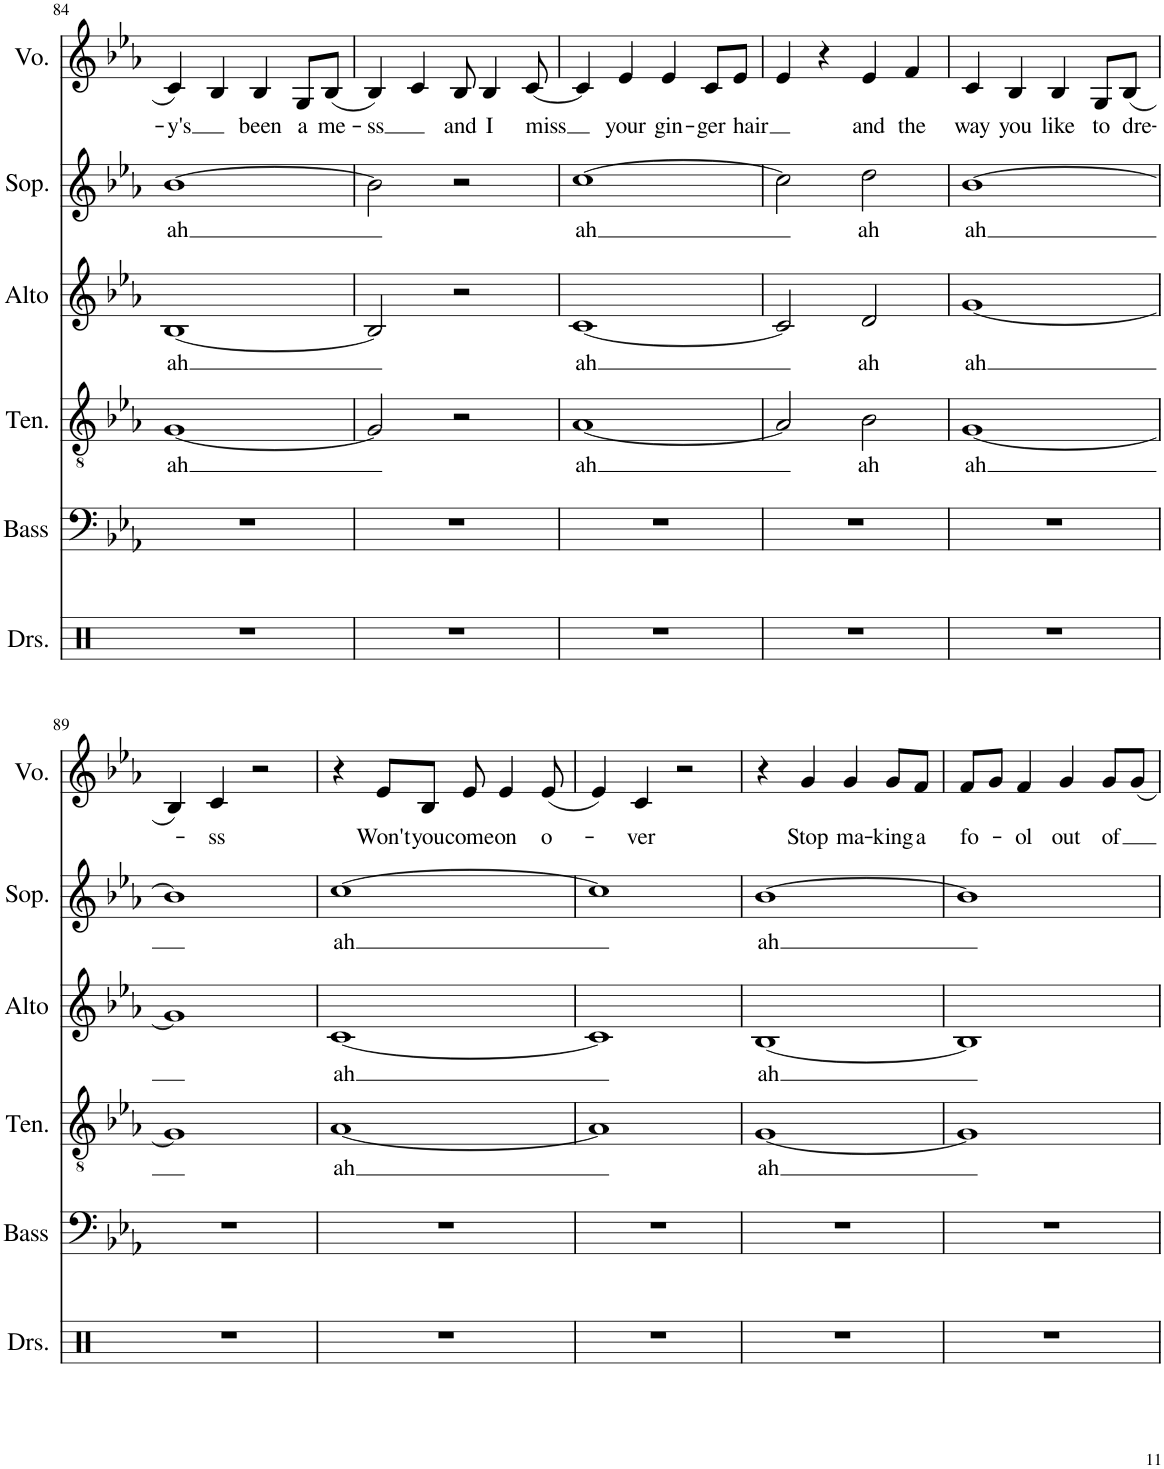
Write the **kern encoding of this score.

**kern	**kern	**kern	**text	**kern	**text	**kern	**text	**kern	**text
*part6	*part5	*part4	*part4	*part3	*part3	*part2	*part2	*part1	*part1
*staff6	*staff5	*staff4	*staff4	*staff3	*staff3	*staff2	*staff2	*staff1	*staff1
*I"Drumset	*I"Bass	*I"Tenor	*	*I"Alto	*	*I"Soprano	*	*I"Voice	*
*I'Drs.	*I'Bass	*I'Ten.	*	*I'Alto	*	*I'Sop.	*	*I'Vo.	*
!!LO:PB:g=z
*clefX	*clefF4	*clefGv2	*	*clefG2	*	*clefG2	*	*clefG2	*
*k[b-e-a-]	*k[b-e-a-]	*k[b-e-a-]	*	*k[b-e-a-]	*	*k[b-e-a-]	*	*k[b-e-a-]	*
*M2/2	*M2/2	*M2/2	*	*M2/2	*	*M2/2	*	*M2/2	*
*met(c|)	*met(c|)	*met(c|)	*	*met(c|)	*	*met(c|)	*	*met(c|)	*
=84	=84	=84	=84	=84	=84	=84	=84	=84	=84
!	!	!	!LO:LY:b	!	!LO:LY:b	!	!LO:LY:b	!	!LO:LY:b
1r	1r	[1G	ah	[1B-	ah	[1b-	ah	4c/	-y's
.	.	.	.	.	.	.	.	4B-/	.
!	!	!	!	!	!	!	!	!	!LO:LY:b
.	.	.	.	.	.	.	.	4B-/	been
!	!	!	!	!	!	!	!	!	!LO:LY:b
.	.	.	.	.	.	.	.	8G/L	a
!	!	!	!	!	!	!	!	!	!LO:LY:b
.	.	.	.	.	.	.	.	(8B-/J	me-
=85	=85	=85	=85	=85	=85	=85	=85	=85	=85
!	!	!	!	!	!	!	!	!	!LO:LY:b
1r	1r	2G/]	.	2B-/]	.	2b-\]	.	4B-/)	-ss
.	.	.	.	.	.	.	.	4c/	.
!	!	!	!	!	!	!	!	!	!LO:LY:b
.	.	2r	.	2r	.	2r	.	8B-/	and
!	!	!	!	!	!	!	!	!	!LO:LY:b
.	.	.	.	.	.	.	.	4B-/	I
!	!	!	!	!	!	!	!	!	!LO:LY:b
.	.	.	.	.	.	.	.	[8c/	miss
=86	=86	=86	=86	=86	=86	=86	=86	=86	=86
!	!	!	!LO:LY:b	!	!LO:LY:b	!	!LO:LY:b	!	!
1r	1r	[1A-	ah	[1c	ah	[1cc	ah	4c/]	.
!	!	!	!	!	!	!	!	!	!LO:LY:b
.	.	.	.	.	.	.	.	4e-/	your
!	!	!	!	!	!	!	!	!	!LO:LY:b
.	.	.	.	.	.	.	.	4e-/	gin-
!	!	!	!	!	!	!	!	!	!LO:LY:b
.	.	.	.	.	.	.	.	8c/L	-ger
!	!	!	!	!	!	!	!	!	!LO:LY:b
.	.	.	.	.	.	.	.	8e-/J	hair
=87	=87	=87	=87	=87	=87	=87	=87	=87	=87
1r	1r	2A-/]	.	2c/]	.	2cc\]	.	4e-/	.
.	.	.	.	.	.	.	.	4r	.
!	!	!	!LO:LY:b	!	!LO:LY:b	!	!LO:LY:b	!	!LO:LY:b
.	.	2B-\	ah	2d/	ah	2dd\	ah	4e-/	and
!	!	!	!	!	!	!	!	!	!LO:LY:b
.	.	.	.	.	.	.	.	4f/	the
=88	=88	=88	=88	=88	=88	=88	=88	=88	=88
!	!	!	!LO:LY:b	!	!LO:LY:b	!	!LO:LY:b	!	!LO:LY:b
1r	1r	[1G	ah	[1g	ah	[1b-	ah	4c/	way
!	!	!	!	!	!	!	!	!	!LO:LY:b
.	.	.	.	.	.	.	.	4B-/	you
!	!	!	!	!	!	!	!	!	!LO:LY:b
.	.	.	.	.	.	.	.	4B-/	like
!	!	!	!	!	!	!	!	!	!LO:LY:b
.	.	.	.	.	.	.	.	8G/L	to
!	!	!	!	!	!	!	!	!	!LO:LY:b
.	.	.	.	.	.	.	.	(8B-/J	dre-
!!LO:LB:g=z
=89	=89	=89	=89	=89	=89	=89	=89	=89	=89
1r	1r	1G]	.	1g]	.	1b-]	.	4B-/)	.
!	!	!	!	!	!	!	!	!	!LO:LY:b
.	.	.	.	.	.	.	.	4c/	-ss
.	.	.	.	.	.	.	.	2r	.
=90	=90	=90	=90	=90	=90	=90	=90	=90	=90
!	!	!	!LO:LY:b	!	!LO:LY:b	!	!LO:LY:b	!	!
1r	1r	[1A-	ah	[1c	ah	[1cc	ah	4r	.
!	!	!	!	!	!	!	!	!	!LO:LY:b
.	.	.	.	.	.	.	.	8e-/L	Won't
!	!	!	!	!	!	!	!	!	!LO:LY:b
.	.	.	.	.	.	.	.	8B-/J	you
!	!	!	!	!	!	!	!	!	!LO:LY:b
.	.	.	.	.	.	.	.	8e-/	come
!	!	!	!	!	!	!	!	!	!LO:LY:b
.	.	.	.	.	.	.	.	4e-/	on
!	!	!	!	!	!	!	!	!	!LO:LY:b
.	.	.	.	.	.	.	.	(8e-/	o-
=91	=91	=91	=91	=91	=91	=91	=91	=91	=91
1r	1r	1A-]	.	1c]	.	1cc]	.	4e-/)	.
!	!	!	!	!	!	!	!	!	!LO:LY:b
.	.	.	.	.	.	.	.	4c/	-ver
.	.	.	.	.	.	.	.	2r	.
=92	=92	=92	=92	=92	=92	=92	=92	=92	=92
!	!	!	!LO:LY:b	!	!LO:LY:b	!	!LO:LY:b	!	!
1r	1r	[1G	ah	[1B-	ah	[1b-	ah	4r	.
!	!	!	!	!	!	!	!	!	!LO:LY:b
.	.	.	.	.	.	.	.	4g/	Stop
!	!	!	!	!	!	!	!	!	!LO:LY:b
.	.	.	.	.	.	.	.	4g/	ma-
!	!	!	!	!	!	!	!	!	!LO:LY:b
.	.	.	.	.	.	.	.	8g/L	-king
!	!	!	!	!	!	!	!	!	!LO:LY:b
.	.	.	.	.	.	.	.	8f/J	a
=93	=93	=93	=93	=93	=93	=93	=93	=93	=93
!	!	!	!	!	!	!	!	!	!LO:LY:b
1r	1r	1G]	.	1B-]	.	1b-]	.	8f/L	fo-
.	.	.	.	.	.	.	.	8g/J	.
!	!	!	!	!	!	!	!	!	!LO:LY:b
.	.	.	.	.	.	.	.	4f/	-ol
!	!	!	!	!	!	!	!	!	!LO:LY:b
.	.	.	.	.	.	.	.	4g/	out
!	!	!	!	!	!	!	!	!	!LO:LY:b
.	.	.	.	.	.	.	.	8g/L	of
.	.	.	.	.	.	.	.	8g/J	.
=	=	=	=	=	=	=	=	=	=
*-	*-	*-	*-	*-	*-	*-	*-	*-	*-
